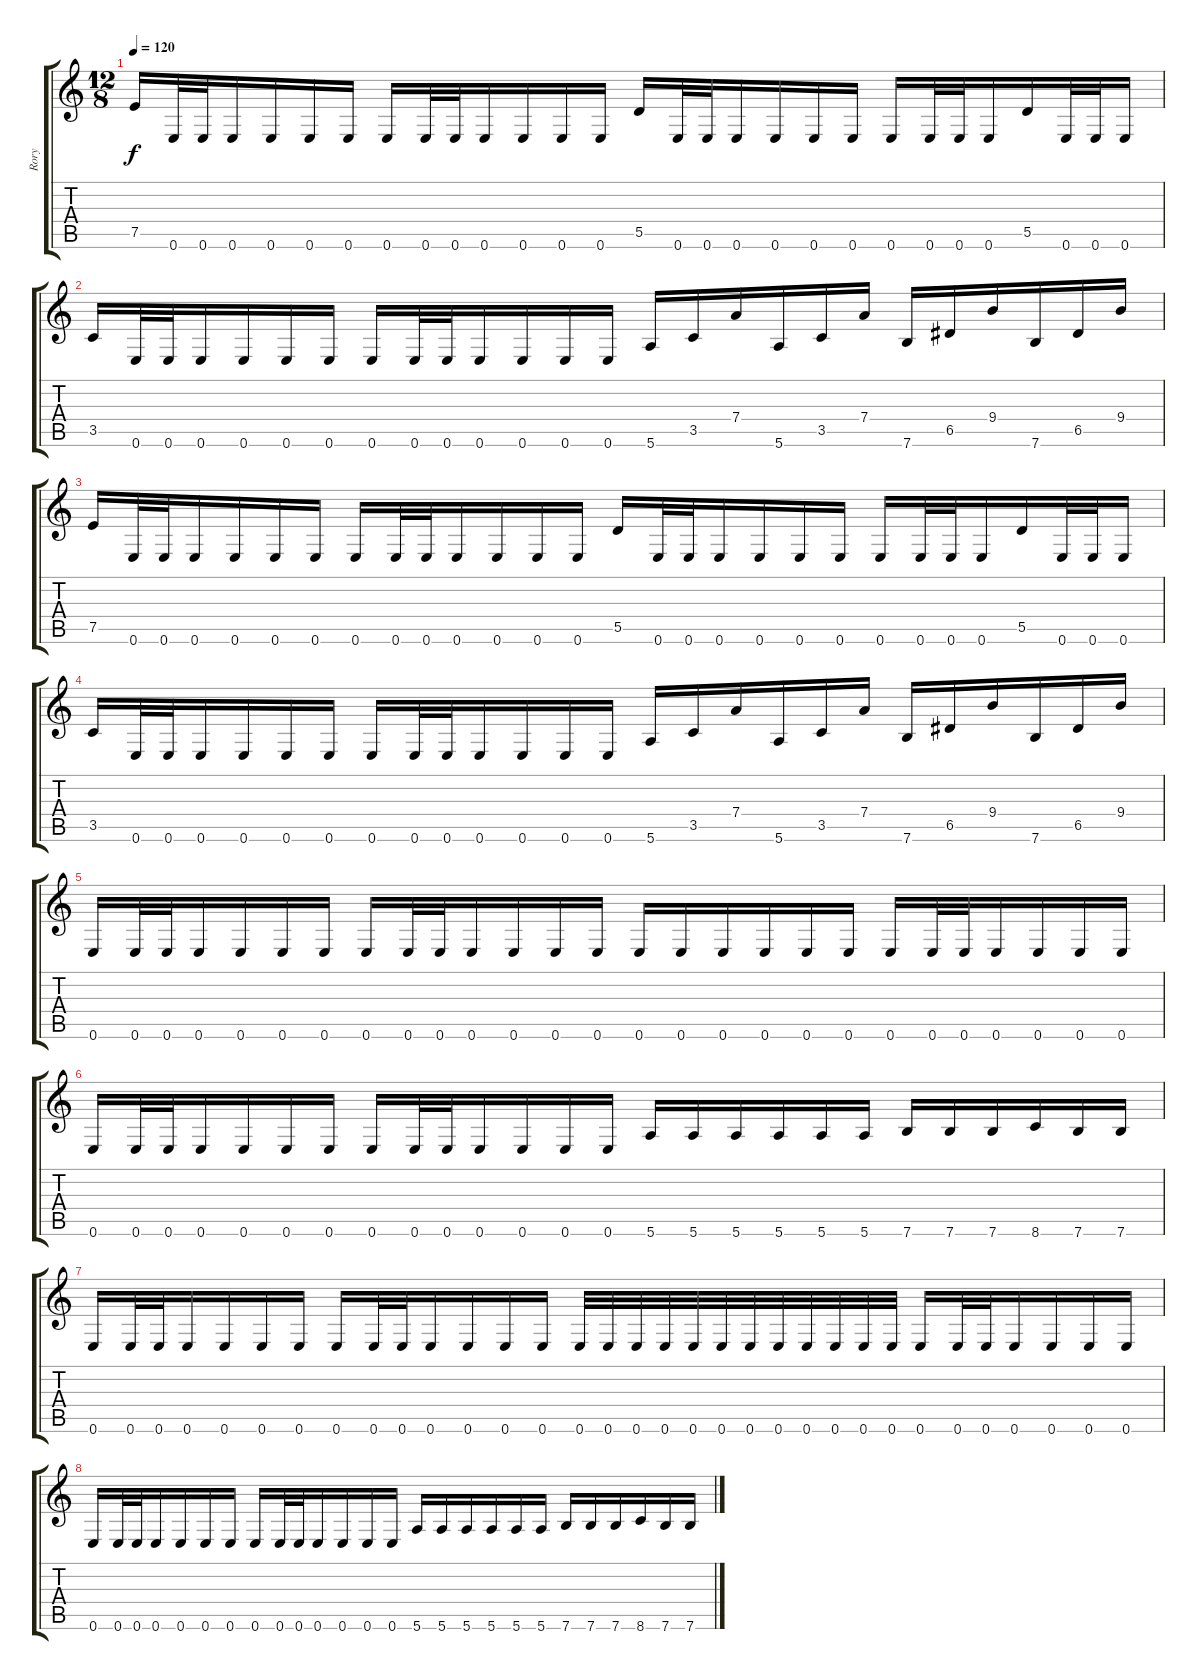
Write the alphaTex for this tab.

\track ("Rory" "Rory") {instrument distortionguitar}
\staff {score tabs}
\tuning (E4 B3 G3 D3 A2 E2) {hide}
\ts (12 8)
\tempo 120
\clef g2
\ks c
7.5.16{dy f} 0.6.32 0.6.32 0.6.16 0.6.16 0.6.16 0.6.16 0.6.16 0.6.32 0.6.32 0.6.16 0.6.16 0.6.16 0.6.16 5.5.16 0.6.32 0.6.32 0.6.16 0.6.16 0.6.16 0.6.16 0.6.16 0.6.32 0.6.32 0.6.16 5.5.16 0.6.32 0.6.32 0.6.16 |
3.5.16 0.6.32 0.6.32 0.6.16 0.6.16 0.6.16 0.6.16 0.6.16 0.6.32 0.6.32 0.6.16 0.6.16 0.6.16 0.6.16 5.6.16 3.5.16 7.4.16 5.6.16 3.5.16 7.4.16 7.6.16 6.5.16 9.4.16 7.6.16 6.5.16 9.4.16 |
7.5.16 0.6.32 0.6.32 0.6.16 0.6.16 0.6.16 0.6.16 0.6.16 0.6.32 0.6.32 0.6.16 0.6.16 0.6.16 0.6.16 5.5.16 0.6.32 0.6.32 0.6.16 0.6.16 0.6.16 0.6.16 0.6.16 0.6.32 0.6.32 0.6.16 5.5.16 0.6.32 0.6.32 0.6.16 |
3.5.16 0.6.32 0.6.32 0.6.16 0.6.16 0.6.16 0.6.16 0.6.16 0.6.32 0.6.32 0.6.16 0.6.16 0.6.16 0.6.16 5.6.16 3.5.16 7.4.16 5.6.16 3.5.16 7.4.16 7.6.16 6.5.16 9.4.16 7.6.16 6.5.16 9.4.16 |
0.6.16 0.6.32 0.6.32 0.6.16 0.6.16 0.6.16 0.6.16 0.6.16 0.6.32 0.6.32 0.6.16 0.6.16 0.6.16 0.6.16 0.6.16 0.6.16 0.6.16 0.6.16 0.6.16 0.6.16 0.6.16 0.6.32 0.6.32 0.6.16 0.6.16 0.6.16 0.6.16 |
0.6.16 0.6.32 0.6.32 0.6.16 0.6.16 0.6.16 0.6.16 0.6.16 0.6.32 0.6.32 0.6.16 0.6.16 0.6.16 0.6.16 5.6.16 5.6.16 5.6.16 5.6.16 5.6.16 5.6.16 7.6.16 7.6.16 7.6.16 8.6.16 7.6.16 7.6.16 |
0.6.16 0.6.32 0.6.32 0.6.16 0.6.16 0.6.16 0.6.16 0.6.16 0.6.32 0.6.32 0.6.16 0.6.16 0.6.16 0.6.16 0.6.32 0.6.32 0.6.32 0.6.32 0.6.32 0.6.32 0.6.32 0.6.32 0.6.32 0.6.32 0.6.32 0.6.32 0.6.16 0.6.32 0.6.32 0.6.16 0.6.16 0.6.16 0.6.16 |
0.6.16 0.6.32 0.6.32 0.6.16 0.6.16 0.6.16 0.6.16 0.6.16 0.6.32 0.6.32 0.6.16 0.6.16 0.6.16 0.6.16 5.6.16 5.6.16 5.6.16 5.6.16 5.6.16 5.6.16 7.6.16 7.6.16 7.6.16 8.6.16 7.6.16 7.6.16
